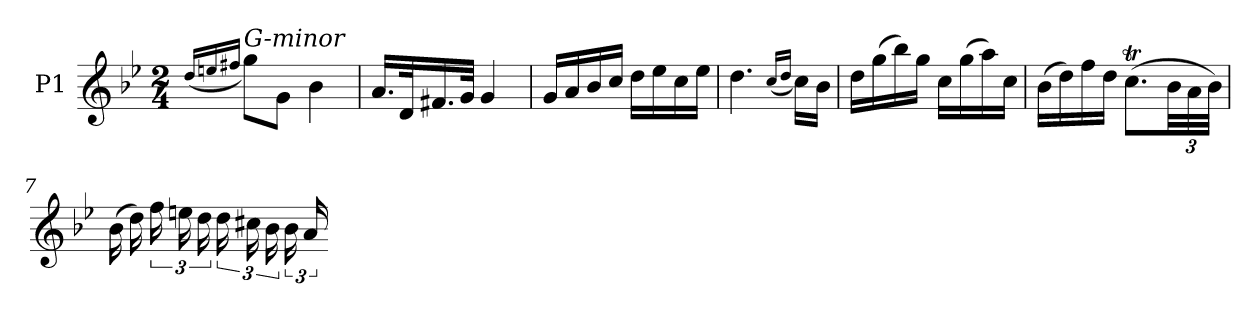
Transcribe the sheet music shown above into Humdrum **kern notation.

**kern
*part1
*staff1
*I"P1
*clefG2
*k[b-e-]
*g:
*M2/4
=1
(16qqdd/LL
16qqeen/
16qqff#X/JJ
!LO:TX:a:i:t=G-minor
8ggL)
8gJ
4b-
=2
16.aLL
32dK
16.f#X
32gJJk
4g
=3
16gLL
16a
16b-
16ccJJ
16ddLL
16ee-
16cc
16ee-JJ
=4
4.dd
(16qqcc/LL
16qqdd/JJ
16ccLL)
16b-JJ
=5
16ddLL
(16gg
16bb-)
16ggJJ
16ccLL
(16gg
16aa)
16ccJJ
=6
(16b-LL
16dd)
16ff
16ddJJ
(8.ccTL
48b-LL
48a
48b-JJJ)
=7
(16b-
16dd)
24ff
24een
24dd
24dd
24cc#X
24b-
24b-
24a
=-
*-
